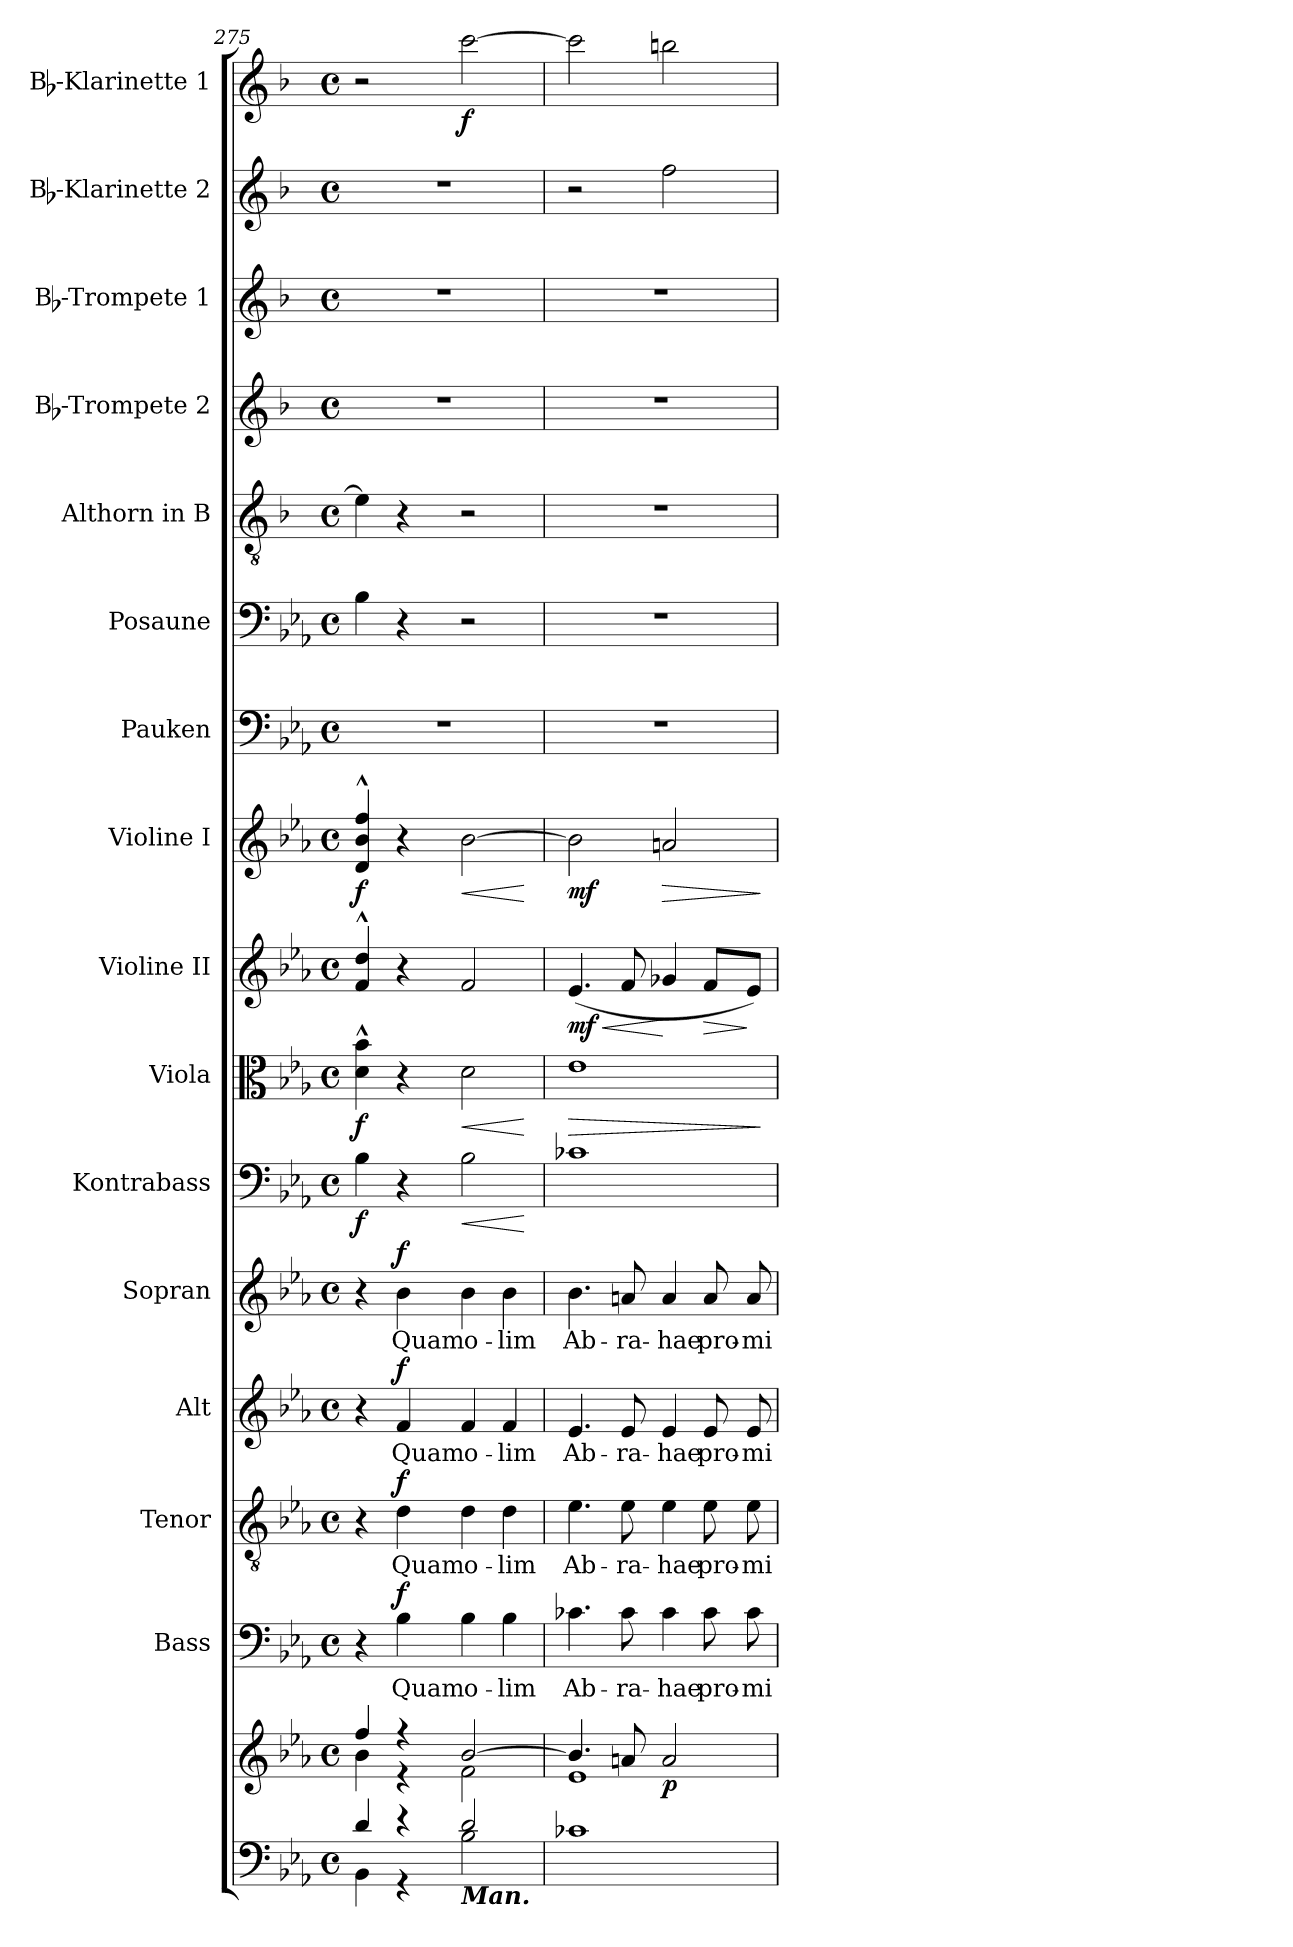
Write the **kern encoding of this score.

**kern	**kern	**dynam	**kern	**text	**dynam	**kern	**text	**dynam	**kern	**text	**dynam	**kern	**text	**dynam	**kern	**dynam	**kern	**dynam	**kern	**dynam	**kern	**dynam	**kern	**kern	**kern	**kern	**kern	**kern	**kern	**dynam
*part16	*part16	*part16	*part15	*part15	*part15	*part14	*part14	*part14	*part13	*part13	*part13	*part12	*part12	*part12	*part11	*part11	*part10	*part10	*part9	*part9	*part8	*part8	*part7	*part6	*part5	*part4	*part3	*part2	*part1	*part1
*staff17	*staff16	*staff16/17	*staff15	*staff15	*staff15	*staff14	*staff14	*staff14	*staff13	*staff13	*staff13	*staff12	*staff12	*staff12	*staff11	*staff11	*staff10	*staff10	*staff9	*staff9	*staff8	*staff8	*staff7	*staff6	*staff5	*staff4	*staff3	*staff2	*staff1	*staff1
*	*	*	*I"Bass	*	*	*I"Tenor	*	*	*I"Alt	*	*	*I"Sopran	*	*	*I"Kontrabass	*	*I"Viola	*	*I"Violine II	*	*I"Violine I	*	*I"Pauken	*I"Posaune	*I"Althorn in B	*I"Bb-Trompete 2	*I"Bb-Trompete 1	*I"Bb-Klarinette 2	*I"Bb-Klarinette 1	*
*	*	*	*I'B.	*	*	*I'T.	*	*	*I'A.	*	*	*I'S.	*	*	*I'Kb.	*	*I'Vla.	*	*I'Vl. II	*	*I'Vl. I	*	*I'Pk.	*I'Pos.	*	*I'Bb Trp. 2	*I'Bb Trp. 1	*I'Bb Kl. 2	*I'Bb Kl. 1	*
*clefF4	*clefG2	*	*clefF4	*	*	*clefGv2	*	*	*clefG2	*	*	*clefG2	*	*	*clefF4	*	*clefC3	*	*clefG2	*	*clefG2	*	*clefF4	*clefF4	*clefGv2	*clefG2	*clefG2	*clefG2	*clefG2	*
*	*	*	*	*	*	*	*	*	*	*	*	*	*	*	*ITrd7c12	*	*	*	*	*	*	*	*	*	*ITrd1c2	*ITrd1c2	*ITrd1c2	*ITrd1c2	*ITrd1c2	*
*k[b-e-a-]	*k[b-e-a-]	*	*k[b-e-a-]	*	*	*k[b-e-a-]	*	*	*k[b-e-a-]	*	*	*k[b-e-a-]	*	*	*k[b-e-a-]	*	*k[b-e-a-]	*	*k[b-e-a-]	*	*k[b-e-a-]	*	*k[b-e-a-]	*k[b-e-a-]	*k[b-e-a-]	*k[b-e-a-]	*k[b-e-a-]	*k[b-e-a-]	*k[b-e-a-]	*
*E-:	*E-:	*	*E-:	*	*	*E-:	*	*	*E-:	*	*	*E-:	*	*	*E-:	*	*E-:	*	*E-:	*	*E-:	*	*E-:	*E-:	*E-:	*E-:	*E-:	*E-:	*E-:	*
*M4/4	*M4/4	*	*M4/4	*	*	*M4/4	*	*	*M4/4	*	*	*M4/4	*	*	*M4/4	*	*M4/4	*	*M4/4	*	*M4/4	*	*M4/4	*M4/4	*M4/4	*M4/4	*M4/4	*M4/4	*M4/4	*
*met(c)	*met(c)	*	*met(c)	*	*	*met(c)	*	*	*met(c)	*	*	*met(c)	*	*	*met(c)	*	*met(c)	*	*met(c)	*	*met(c)	*	*met(c)	*met(c)	*met(c)	*met(c)	*met(c)	*met(c)	*met(c)	*
=275	=275	=275	=275	=275	=275	=275	=275	=275	=275	=275	=275	=275	=275	=275	=275	=275	=275	=275	=275	=275	=275	=275	=275	=275	=275	=275	=275	=275	=275	=275
*^	*^	*	*	*	*	*	*	*	*	*	*	*	*	*	*	*	*	*	*	*	*	*	*	*	*	*	*	*	*	*
!	!	!	!	!	!	!	!	!	!	!	!	!	!	!	!	!	!	!LO:DY:b	!	!LO:DY:b	!	!	!	!LO:DY:b	!	!	!	!	!	!	!	!
4d/	4BB-\	4ff/	4b-\	.	4r	.	.	4r	.	.	4r	.	.	4r	.	.	4BB-\	f	4d\^^> 4b-\^^>	f	4f/^^> 4dd/^^>	.	4d/^^> 4b-/^^> 4ff/^^>	f	1r	4B-\	4d\]	1r	1r	1r	2r	.
!	!	!	!	!	!	!LO:LY:b	!LO:DY:a	!	!LO:LY:b	!LO:DY:a	!	!LO:LY:b	!LO:DY:a	!	!LO:LY:b	!LO:DY:a	!	!	!	!	!	!	!	!	!	!	!	!	!	!	!	!
4r	4r	4r	4r	.	4B-\	Quam	f	4d\	Quam	f	4f/	Quam	f	4b-\	Quam	f	4r	.	4r	.	4r	.	4r	.	.	4r	4r	.	.	.	.	.
!LO:TX:b:Bi:t=Man.	!	!	!	!	!	!	!	!	!	!	!	!	!	!	!	!	!	!	!	!	!	!	!	!	!	!	!	!	!	!	!	!
!	!	!	!	!	!	!LO:LY:b	!	!	!LO:LY:b	!	!	!LO:LY:b	!	!	!LO:LY:b	!	!	!LO:HP:b	!	!LO:HP:b	!	!	!	!LO:HP:b	!	!	!	!	!	!	!	!LO:DY:b
2d/	2B-\	[>2b-/	2f\	.	4B-\	o-	.	4d\	o-	.	4f/	o-	.	4b-\	o-	.	2BB-\	<	2d\	<	2f/	.	[2b-\	<	.	2r	2r	.	.	.	[2bb-\	f
!	!	!	!	!	!	!LO:LY:b	!	!	!LO:LY:b	!	!	!LO:LY:b	!	!	!LO:LY:b	!	!	!	!	!	!	!	!	!	!	!	!	!	!	!	!	!
.	.	.	.	.	4B-\	-lim	.	4d\	-lim	.	4f/	-lim	.	4b-\	-lim	.	.	.	.	.	.	.	.	.	.	.	.	.	.	.	.	.
*v	*v	*	*	*	*	*	*	*	*	*	*	*	*	*	*	*	*	*	*	*	*	*	*	*	*	*	*	*	*	*	*	*
*	*v	*v	*	*	*	*	*	*	*	*	*	*	*	*	*	*	*	*	*	*	*	*	*	*	*	*	*	*	*	*	*
.	.	.	.	.	.	.	.	.	.	.	.	.	.	.	.	[	.	[	.	.	.	[	.	.	.	.	.	.	.	.
=276	=276	=276	=276	=276	=276	=276	=276	=276	=276	=276	=276	=276	=276	=276	=276	=276	=276	=276	=276	=276	=276	=276	=276	=276	=276	=276	=276	=276	=276	=276
*	*^	*	*	*	*	*	*	*	*	*	*	*	*	*	*	*	*	*	*	*	*	*	*	*	*	*	*	*	*	*
!	!	!	!	!	!LO:LY:b	!	!	!LO:LY:b	!	!	!LO:LY:b	!	!	!LO:LY:b	!	!	!	!	!LO:HP:b	!	!LO:HP:b	!	!	!	!	!	!	!	!	!	!
!	!	!	!	!	!	!	!	!	!	!	!	!	!	!	!	!	!	!	!	!	!LO:DY:n=1:b	!	!LO:DY:b	!	!	!	!	!	!	!	!
1c-X	4.b-/]	1e-	.	4.c-X\	Ab-	.	4.e-\	Ab-	.	4.e-/	Ab-	.	4.b-\	Ab-	.	1C-X	.	1e-	>	(<4.e-/	< mf	2b-\]	mf	1r	1r	1r	1r	1r	2r	2bb-\]	.
!	!	!	!	!	!LO:LY:b	!	!	!LO:LY:b	!	!	!LO:LY:b	!	!	!LO:LY:b	!	!	!	!	!	!	!	!	!	!	!	!	!	!	!	!	!
.	8an/	.	.	8c-\	-ra-	.	8e-\	-ra-	.	8e-/	-ra-	.	8an/	-ra-	.	.	.	.	.	8f/	.	.	.	.	.	.	.	.	.	.	.
!	!	!	!LO:DY:b	!	!LO:LY:b	!	!	!LO:LY:b	!	!	!LO:LY:b	!	!	!LO:LY:b	!	!	!	!	!	!	!	!	!LO:HP:b	!	!	!	!	!	!	!	!
.	2a/	.	p	4c-\	-hae	.	4e-\	-hae	.	4e-/	-hae	.	4a/	-hae	.	.	.	.	.	4g-X/	[	2an/	>	.	.	.	.	.	2ee-\	2aan\	.
!	!	!	!	!	!LO:LY:b	!	!	!LO:LY:b	!	!	!LO:LY:b	!	!	!LO:LY:b	!	!	!	!	!	!	!LO:HP:b	!	!	!	!	!	!	!	!	!	!
.	.	.	.	8c-\	pro-	.	8e-\	pro-	.	8e-/	pro-	.	8a/	pro-	.	.	.	.	.	8f/L	>	.	.	.	.	.	.	.	.	.	.
!	!	!	!	!	!LO:LY:b	!	!	!LO:LY:b	!	!	!LO:LY:b	!	!	!LO:LY:b	!	!	!	!	!	!	!	!	!	!	!	!	!	!	!	!	!
.	.	.	.	8c-\	-mi-	.	8e-\	-mi-	.	8e-/	-mi-	.	8a/	-mi-	.	.	.	.	.	8e-/J)	]	.	.	.	.	.	.	.	.	.	.
*	*v	*v	*	*	*	*	*	*	*	*	*	*	*	*	*	*	*	*	*	*	*	*	*	*	*	*	*	*	*	*	*
.	.	.	.	.	.	.	.	.	.	.	.	.	.	.	.	.	.	]	.	.	.	]	.	.	.	.	.	.	.	.
=	=	=	=	=	=	=	=	=	=	=	=	=	=	=	=	=	=	=	=	=	=	=	=	=	=	=	=	=	=	=
*-	*-	*-	*-	*-	*-	*-	*-	*-	*-	*-	*-	*-	*-	*-	*-	*-	*-	*-	*-	*-	*-	*-	*-	*-	*-	*-	*-	*-	*-	*-
